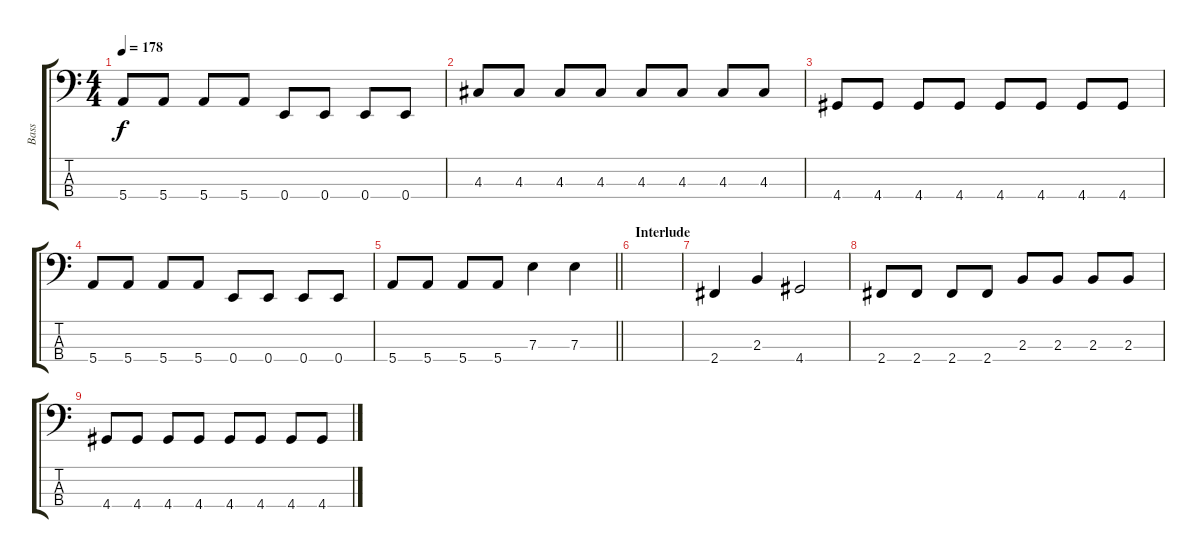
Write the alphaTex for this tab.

\track ("Bass" "Bass") {instrument electricbassfinger}
\staff {score tabs}
\tuning (G2 D2 A1 E1) {hide}
\ts (4 4)
\tempo 178
\clef f4
\ks c
5.4.8{dy f} 5.4.8 5.4.8 5.4.8 0.4.8 0.4.8 0.4.8 0.4.8 |
4.3.8 4.3.8 4.3.8 4.3.8 4.3.8 4.3.8 4.3.8 4.3.8 |
4.4.8 4.4.8 4.4.8 4.4.8 4.4.8 4.4.8 4.4.8 4.4.8 |
5.4.8 5.4.8 5.4.8 5.4.8 0.4.8 0.4.8 0.4.8 0.4.8 |
\barLineRight lightlight
5.4.8 5.4.8 5.4.8 5.4.8 7.3.4 7.3.4 |
\section ("" "Interlude")
|
2.4.4 2.3.4 4.4.2 |
2.4.8 2.4.8 2.4.8 2.4.8 2.3.8 2.3.8 2.3.8 2.3.8 |
4.4.8 4.4.8 4.4.8 4.4.8 4.4.8 4.4.8 4.4.8 4.4.8
